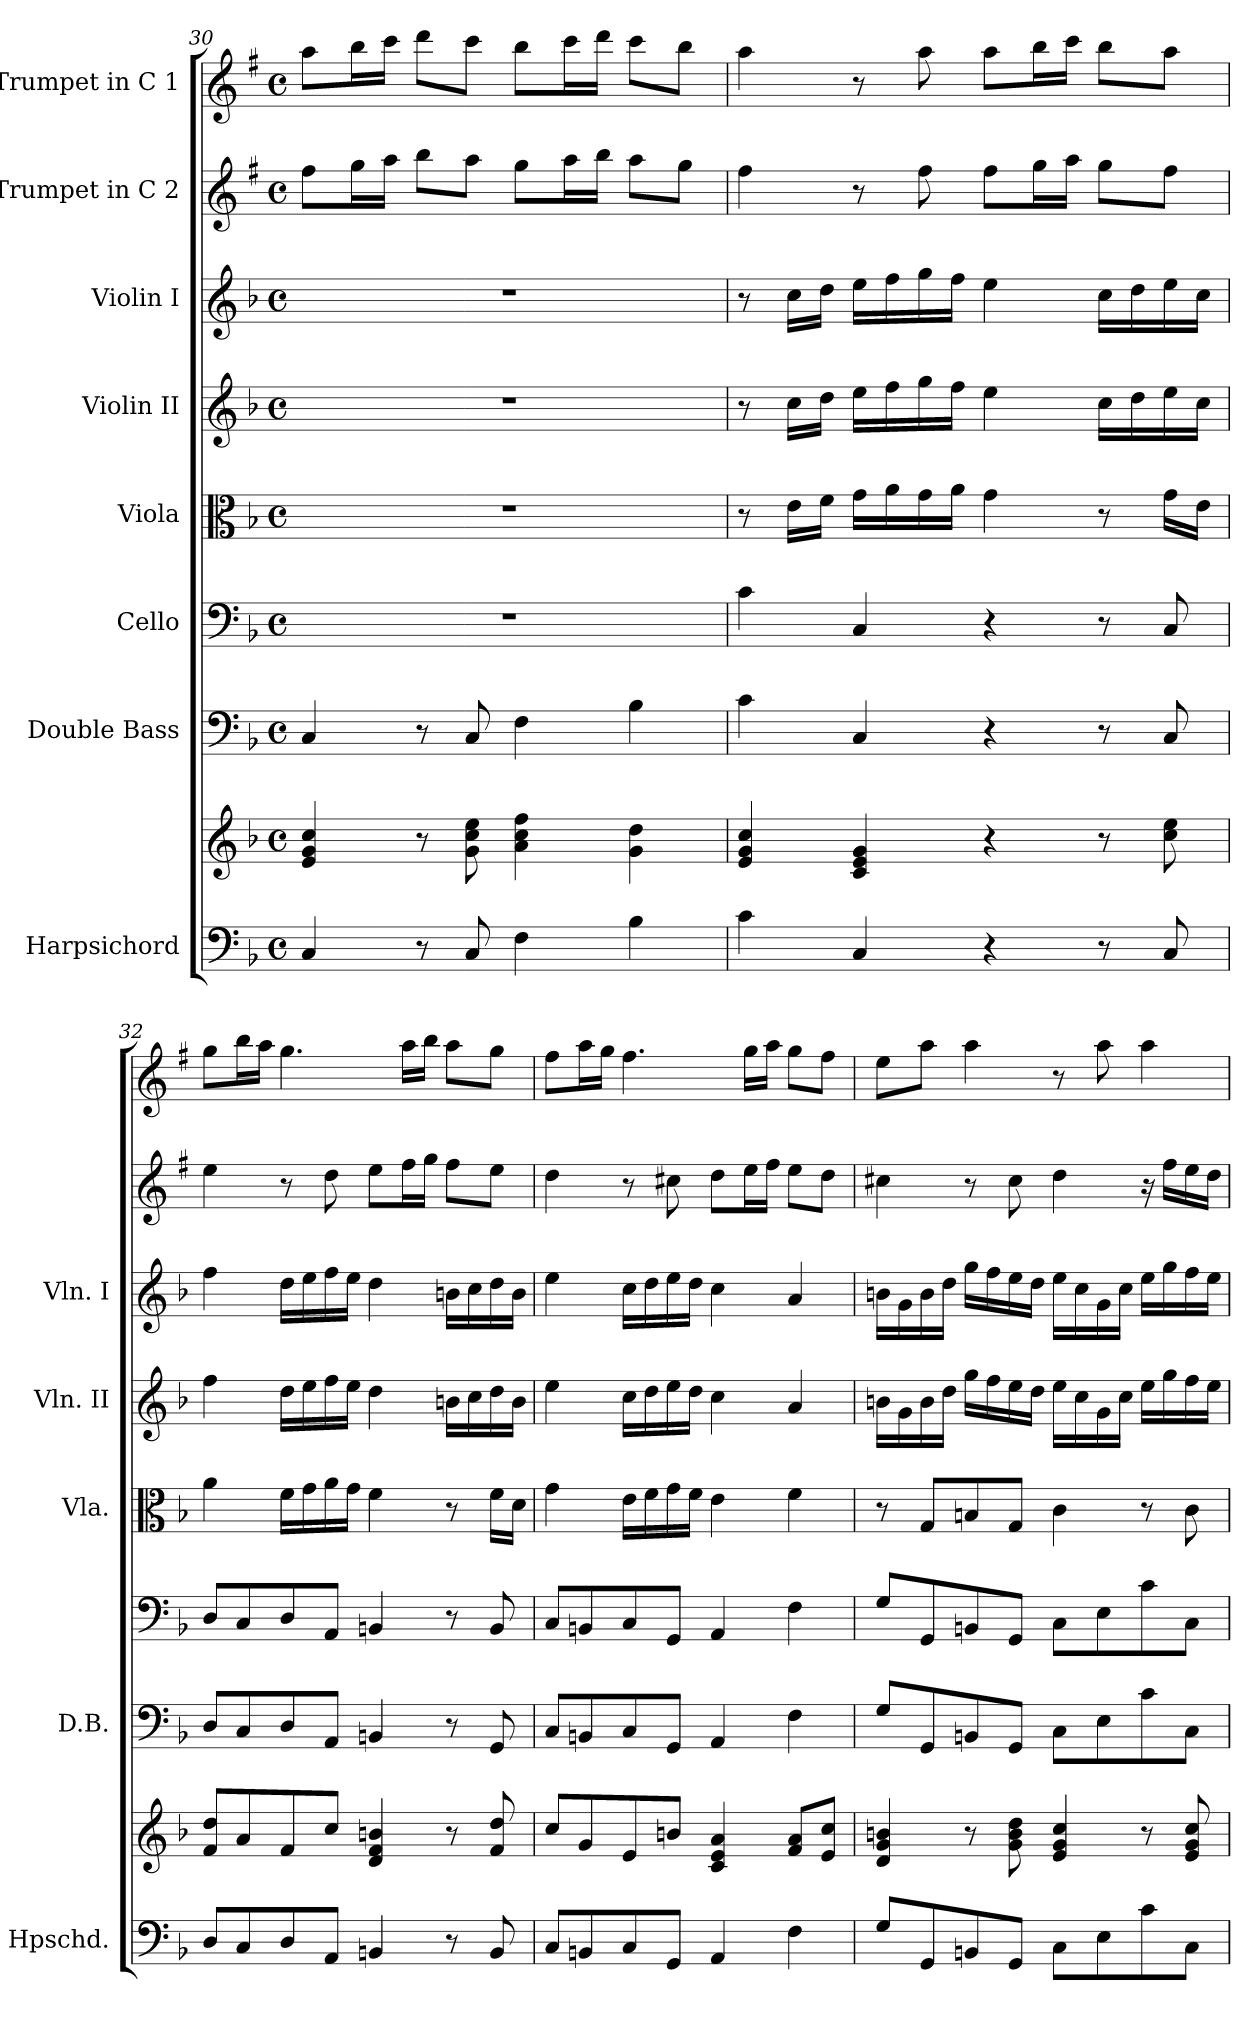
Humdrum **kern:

**kern	**kern	**kern	**kern	**kern	**kern	**kern	**kern	**kern
*part8	*part8	*part7	*part6	*part5	*part4	*part3	*part2	*part1
*staff9	*staff8	*staff7	*staff6	*staff5	*staff4	*staff3	*staff2	*staff1
*I"Harpsichord	*	*I"Double Bass	*I"Cello	*I"Viola	*I"Violin II	*I"Violin I	*I"Trumpet in C 2	*I"Trumpet in C 1
*I'Hpschd.	*	*I'D.B.	*	*I'Vla.	*I'Vln. II	*I'Vln. I	*	*
!!LO:PB:g=z
*clefF4	*clefG2	*clefF4	*clefF4	*clefC3	*clefG2	*clefG2	*clefG2	*clefG2
*	*	*ITrd7c12	*	*	*	*	*ITrd1c2	*ITrd1c2
*k[b-]	*k[b-]	*k[b-]	*k[b-]	*k[b-]	*k[b-]	*k[b-]	*k[b-]	*k[b-]
*F:	*F:	*F:	*F:	*F:	*F:	*F:	*F:	*F:
*M4/4	*M4/4	*M4/4	*M4/4	*M4/4	*M4/4	*M4/4	*M4/4	*M4/4
*met(c)	*met(c)	*met(c)	*met(c)	*met(c)	*met(c)	*met(c)	*met(c)	*met(c)
=30	=30	=30	=30	=30	=30	=30	=30	=30
4C/	4e/ 4g/ 4cc/	4CC/	1r	1r	1r	1r	8ee\L	8gg\L
.	.	.	.	.	.	.	16ff\L	16aa\L
.	.	.	.	.	.	.	16gg\JJ	16bb-\JJ
8r	8r	8r	.	.	.	.	8aa\L	8ccc\L
8C/	8g\ 8cc\ 8ee\	8CC/	.	.	.	.	8gg\J	8bb-\J
4F\	4a\ 4cc\ 4ff\	4FF\	.	.	.	.	8ff\L	8aa\L
.	.	.	.	.	.	.	16gg\L	16bb-\L
.	.	.	.	.	.	.	16aa\JJ	16ccc\JJ
4B-\	4g\ 4dd\	4BB-\	.	.	.	.	8gg\L	8bb-\L
.	.	.	.	.	.	.	8ff\J	8aa\J
!!LO:PB:g=z
=31	=31	=31	=31	=31	=31	=31	=31	=31
4c\	4e/ 4g/ 4cc/	4C\	4c\	8r	8r	8r	4ee\	4gg\
.	.	.	.	16e\LL	16cc\LL	16cc\LL	.	.
.	.	.	.	16f\JJ	16dd\JJ	16dd\JJ	.	.
4C/	4c/ 4e/ 4g/	4CC/	4C/	16g\LL	16ee\LL	16ee\LL	8r	8r
.	.	.	.	16a\	16ff\	16ff\	.	.
.	.	.	.	16g\	16gg\	16gg\	8ee\	8gg\
.	.	.	.	16a\JJ	16ff\JJ	16ff\JJ	.	.
4r	4r	4r	4r	4g\	4ee\	4ee\	8ee\L	8gg\L
.	.	.	.	.	.	.	16ff\L	16aa\L
.	.	.	.	.	.	.	16gg\JJ	16bb-\JJ
8r	8r	8r	8r	8r	16cc\LL	16cc\LL	8ff\L	8aa\L
.	.	.	.	.	16dd\	16dd\	.	.
8C/	8cc\ 8ee\	8CC/	8C/	16g\LL	16ee\	16ee\	8ee\J	8gg\J
.	.	.	.	16e\JJ	16cc\JJ	16cc\JJ	.	.
=32	=32	=32	=32	=32	=32	=32	=32	=32
8D/L	8f/ 8dd/L	8DD/L	8D/L	4a\	4ff\	4ff\	4dd\	8ff\L
8C/	8a/	8CC/	8C/	.	.	.	.	16aa\L
.	.	.	.	.	.	.	.	16gg\JJ
8D/	8f/	8DD/	8D/	16f\LL	16dd\LL	16dd\LL	8r	4.ff\
.	.	.	.	16g\	16ee\	16ee\	.	.
8AA/J	8cc/J	8AAA/J	8AA/J	16a\	16ff\	16ff\	8cc\	.
.	.	.	.	16g\JJ	16ee\JJ	16ee\JJ	.	.
4BBn/	4d/ 4f/ 4bn/	4BBBn/	4BBn/	4f\	4dd\	4dd\	8dd\L	.
.	.	.	.	.	.	.	16ee\L	16gg\LL
.	.	.	.	.	.	.	16ff\JJ	16aa\JJ
8r	8r	8r	8r	8r	16bn\LL	16bn\LL	8ee\L	8gg\L
.	.	.	.	.	16cc\	16cc\	.	.
8BB/	8f/ 8dd/	8GGG/	8BB/	16f\LL	16dd\	16dd\	8dd\J	8ff\J
.	.	.	.	16d\JJ	16b\JJ	16b\JJ	.	.
!!LO:PB:g=z
=33	=33	=33	=33	=33	=33	=33	=33	=33
8C/L	8cc/L	8CC/L	8C/L	4g\	4ee\	4ee\	4cc\	8ee\L
8BBn/	8g/	8BBBn/	8BBn/	.	.	.	.	16gg\L
.	.	.	.	.	.	.	.	16ff\JJ
8C/	8e/	8CC/	8C/	16e\LL	16cc\LL	16cc\LL	8r	4.ee\
.	.	.	.	16f\	16dd\	16dd\	.	.
8GG/J	8bn/J	8GGG/J	8GG/J	16g\	16ee\	16ee\	8bn\	.
.	.	.	.	16f\JJ	16dd\JJ	16dd\JJ	.	.
4AA/	4c/ 4e/ 4a/	4AAA/	4AA/	4e\	4cc\	4cc\	8cc\L	.
.	.	.	.	.	.	.	16dd\L	16ff\LL
.	.	.	.	.	.	.	16ee\JJ	16gg\JJ
4F\	8f/ 8a/L	4FF\	4F\	4f\	4a/	4a/	8dd\L	8ff\L
.	8e/ 8cc/J	.	.	.	.	.	8cc\J	8ee\J
!!LO:PB:g=z
=34	=34	=34	=34	=34	=34	=34	=34	=34
8G/L	4d/ 4g/ 4bn/	8GG/L	8G/L	8r	16bn\LL	16bn\LL	4bn\	8dd\L
.	.	.	.	.	16g\	16g\	.	.
8GG/	.	8GGG/	8GG/	8G/L	16b\	16b\	.	8gg\J
.	.	.	.	.	16dd\JJ	16dd\JJ	.	.
8BBn/	8r	8BBBn/	8BBn/	8Bn/	16gg\LL	16gg\LL	8r	4gg\
.	.	.	.	.	16ff\	16ff\	.	.
8GG/J	8g\ 8b\ 8dd\	8GGG/J	8GG/J	8G/J	16ee\	16ee\	8b\	.
.	.	.	.	.	16dd\JJ	16dd\JJ	.	.
8C\L	4e/ 4g/ 4cc/	8CC\L	8C\L	4c\	16ee\LL	16ee\LL	4cc\	8r
.	.	.	.	.	16cc\	16cc\	.	.
8E\	.	8EE\	8E\	.	16g\	16g\	.	8gg\
.	.	.	.	.	16cc\JJ	16cc\JJ	.	.
8c\	8r	8C\	8c\	8r	16ee\LL	16ee\LL	16r	4gg\
.	.	.	.	.	16gg\	16gg\	16ee\LL	.
8C\J	8e/ 8g/ 8cc/	8CC\J	8C\J	8c\	16ff\	16ff\	16dd\	.
.	.	.	.	.	16ee\JJ	16ee\JJ	16cc\JJ	.
=	=	=	=	=	=	=	=	=
*-	*-	*-	*-	*-	*-	*-	*-	*-
